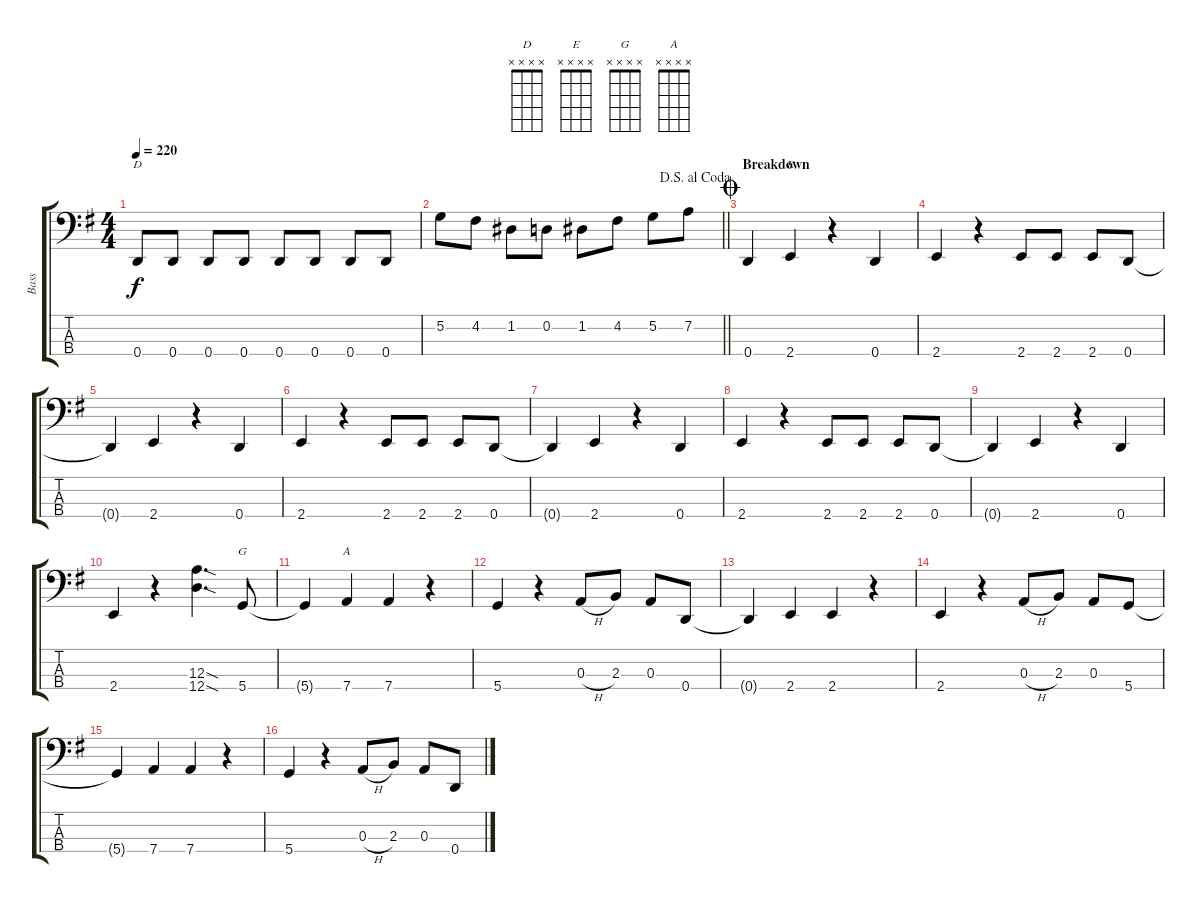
\track ("Bass" "Bass") {instrument electricbasspick}
\staff {score tabs}
\tuning (G2 D2 A1 D1) {hide}
\chord ("D" x x x x)
\chord ("E" x x x x)
\chord ("G" x x x x)
\chord ("A" x x x x)
\ts (4 4)
\tempo 220
\clef f4
\ks eminor
0.4.8{ch "D" dy f} 0.4.8 0.4.8 0.4.8 0.4.8 0.4.8 0.4.8 0.4.8 |
\jump dalsegnoalcoda
\barLineRight lightlight
5.2.8 4.2.8 1.2.8 0.2.8 1.2.8 4.2.8 5.2.8 7.2.8 |
\section ("" "Breakdown")
\jump coda
0.4.4 2.4.4{ch "E"} r.4 0.4.4 |
2.4.4 r.4 2.4.8 2.4.8 2.4.8 0.4.8 |
0.4{t}.4 2.4.4 r.4 0.4.4 |
2.4.4 r.4 2.4.8 2.4.8 2.4.8 0.4.8 |
0.4{t}.4 2.4.4 r.4 0.4.4 |
2.4.4 r.4 2.4.8 2.4.8 2.4.8 0.4.8 |
0.4{t}.4 2.4.4 r.4 0.4.4 |
2.4.4 r.4 (12.3{sod} 12.4{sod}).4{d} 5.4.8{ch "G"} |
5.4{t}.4 7.4.4{ch "A"} 7.4.4 r.4 |
5.4.4 r.4 0.3{h}.8 2.3.8 0.3.8 0.4.8 |
0.4{t}.4 2.4.4 2.4.4 r.4 |
2.4.4 r.4 0.3{h}.8 2.3.8 0.3.8 5.4.8 |
5.4{t}.4 7.4.4 7.4.4 r.4 |
5.4.4 r.4 0.3{h}.8 2.3.8 0.3.8 0.4.8
